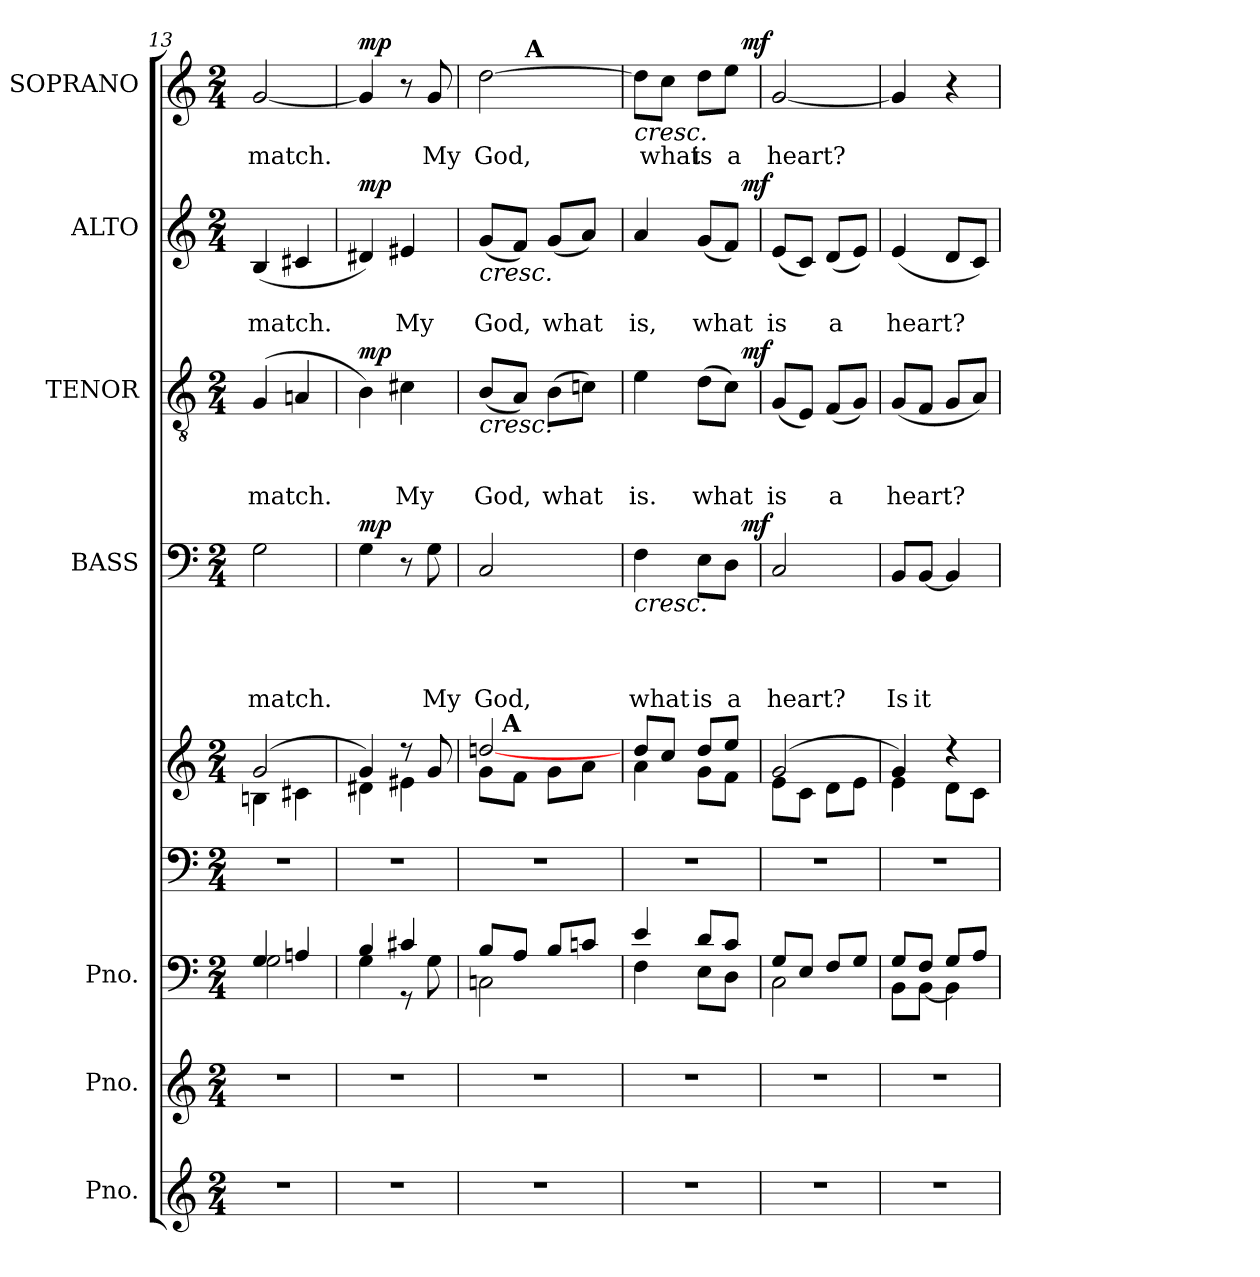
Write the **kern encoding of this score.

**kern	**kern	**kern	**kern	**kern	**kern	**text	**text	**text	**text	**dynam	**kern	**text	**text	**text	**dynam	**kern	**text	**text	**dynam	**kern	**text	**dynam
*part9	*part8	*part7	*part6	*part5	*part4	*part4	*part4	*part4	*part4	*part4	*part3	*part3	*part3	*part3	*part3	*part2	*part2	*part2	*part2	*part1	*part1	*part1
*staff9	*staff8	*staff7	*staff6	*staff5	*staff4	*staff4	*staff4	*staff4	*staff4	*staff4	*staff3	*staff3	*staff3	*staff3	*staff3	*staff2	*staff2	*staff2	*staff2	*staff1	*staff1	*staff1
*I"Pno.	*I"Pno.	*I"Pno.	*	*	*I"BASS	*	*	*	*	*	*I"TENOR	*	*	*	*	*I"ALTO	*	*	*	*I"SOPRANO	*	*
*	*	*	*	*	*I'B.	*	*	*	*	*	*I'T.	*	*	*	*	*I'A.	*	*	*	*I'S.	*	*
*clefG2	*clefG2	*clefF4	*clefF4	*clefG2	*clefF4	*	*	*	*	*	*clefGv2	*	*	*	*	*clefG2	*	*	*	*clefG2	*	*
*k[]	*k[]	*k[]	*k[]	*k[]	*k[]	*	*	*	*	*	*k[]	*	*	*	*	*k[]	*	*	*	*k[]	*	*
*C:	*C:	*C:	*C:	*C:	*C:	*	*	*	*	*	*C:	*	*	*	*	*C:	*	*	*	*C:	*	*
*M2/4	*M2/4	*M2/4	*M2/4	*M2/4	*M2/4	*	*	*	*	*	*M2/4	*	*	*	*	*M2/4	*	*	*	*M2/4	*	*
=13	=13	=13	=13	=13	=13	=13	=13	=13	=13	=13	=13	=13	=13	=13	=13	=13	=13	=13	=13	=13	=13	=13
*	*	*^	*	*^	*	*	*	*	*	*	*	*	*	*	*	*	*	*	*	*	*	*
!	!	!	!	!	!	!	!	!	!	!	!LO:LY:b	!	!	!	!	!LO:LY:b	!	!	!	!LO:LY:b	!	!	!LO:LY:b	!
2r	2r	4G/	2G\	2r	(2g/	4Bn\	2G\	.	.	.	match.	.	(4G/	.	.	match.	.	(<4B/	.	match.	.	[<2g/	match.	.
.	.	4An/	.	.	.	4c#X\	.	.	.	.	.	.	4An/	.	.	.	.	4c#X/	.	.	.	.	.	.
=14	=14	=14	=14	=14	=14	=14	=14	=14	=14	=14	=14	=14	=14	=14	=14	=14	=14	=14	=14	=14	=14	=14	=14	=14
!	!	!	!	!	!	!	!	!	!	!	!	!LO:DY:a	!	!	!	!	!LO:DY:a	!	!	!	!LO:DY:a	!	!	!LO:DY:a
2r	2r	4B/	4G\	2r	4g/)	4d#X\	4G\	.	.	.	.	mp	4B\)	.	.	.	mp	4d#X/)	.	.	mp	4g/]	.	mp
!	!	!	!	!	!	!	!	!	!	!	!	!	!	!	!	!LO:LY:b	!	!	!	!LO:LY:b	!	!	!	!
.	.	8rGG	4c#X/	.	8rdd	4e#X\	8r	.	.	.	.	.	4c#X\	.	.	My	.	4e#X/	.	My	.	8r	.	.
!	!	!	!	!	!	!	!	!	!	!	!LO:LY:b	!	!	!	!	!	!	!	!	!	!	!	!LO:LY:b	!
.	.	8G\	.	.	8g/	.	8G\	.	.	.	My	.	.	.	.	.	.	.	.	.	.	8g/	My	.
!!LO:PB:g=z
=15	=15	=15	=15	=15	=15	=15	=15	=15	=15	=15	=15	=15	=15	=15	=15	=15	=15	=15	=15	=15	=15	=15	=15	=15
*	*	*	*	*	*	*^	*	*	*	*	*	*	*	*	*	*	*	*	*	*	*	*	*	*
!	!	!	!	!	!	!	!	!	!	!	!	!LO:LY:b	!	!	!	!	!LO:LY:b	!LO:HP:b	!	!	!LO:LY:b	!LO:HP:b	!	!LO:LY:b	!
*	*	*	*	*	*	*	*	*	*	*	*	*	*	*	*	*	*	*	*	*	*	*	*^	*	*
2r	2r	8B/L	2Cn\	2r	16.ryy	[>2ddn/	8g\L	2C/	.	.	.	God,	.	(<8B/L	.	.	God,	<	(<8g/L	.	God,	<	[>2dd\	8ryy	God,	.
!	!	!	!	!	!LO:TX:a:B:t=A	!	!	!	!	!	!	!	!	!	!	!	!	!	!	!	!	!	!	!	!	!
.	.	.	.	.	4ryy	.	.	.	.	.	.	.	.	.	.	.	.	.	.	.	.	.	.	.	.	.
.	.	8A/J	.	.	.	.	8f\J	.	.	.	.	.	.	8A/J)	.	.	.	.	8f/J)	.	.	.	.	32ryy	.	.
!	!	!	!	!	!	!	!	!	!	!	!	!	!	!	!	!	!	!	!	!	!	!	!	!LO:TX:a:B:t=A	!	!
.	.	.	.	.	.	.	.	.	.	.	.	.	.	.	.	.	.	.	.	.	.	.	.	4ryy	.	.
!	!	!	!	!	!	!	!	!	!	!	!	!	!	!	!	!	!LO:LY:b	!	!	!	!LO:LY:b	!	!	!	!	!
.	.	8B/L	.	.	.	.	8g\L	.	.	.	.	.	.	(>8B\L	.	.	what	.	(<8g/L	.	what	.	.	.	.	.
.	.	.	.	.	8ryy	.	.	.	.	.	.	.	.	.	.	.	.	.	.	.	.	.	.	.	.	.
.	.	8cn/J	.	.	.	.	8a\J	.	.	.	.	.	.	8cn\J)	.	.	.	.	8a/J)	.	.	.	.	.	.	.
.	.	.	.	.	.	.	.	.	.	.	.	.	.	.	.	.	.	.	.	.	.	.	.	16.ryy	.	.
.	.	.	.	.	32ryy	.	.	.	.	.	.	.	.	.	.	.	.	.	.	.	.	.	.	.	.	.
*	*	*	*	*	*	*v	*v	*	*	*	*	*	*	*	*	*	*	*	*	*	*	*	*	*	*	*
=16	=16	=16	=16	=16	=16	=16	=16	=16	=16	=16	=16	=16	=16	=16	=16	=16	=16	=16	=16	=16	=16	=16	=16	=16	=16
!	!	!	!	!	!	!	!	!	!	!	!LO:LY:b	!LO:HP:b	!	!	!	!LO:LY:b	!	!	!	!LO:LY:b	!	!	!	!	!LO:HP:b
*	*	*	*	*	*	*	*^	*	*	*	*	*	*^	*	*	*	*	*^	*	*	*	*	*	*	*
2r	2r	4e/	4F\	2r	8dd/L	4a\	4F\	4..ryy	.	.	.	what	<	4e\	4..ryy	.	.	is.	.	4a/	4..ryy	.	is,	.	8dd\L]	4..ryy	.	<
!	!	!	!	!	!	!	!	!	!	!	!	!	!	!	!	!	!	!	!	!	!	!	!	!	!	!	!LO:LY:b	!
.	.	.	.	.	8cc/J	.	.	.	.	.	.	.	.	.	.	.	.	.	.	.	.	.	.	.	8cc\J	.	what	.
!	!	!	!	!	!	!	!	!	!	!	!	!LO:LY:b	!	!	!	!	!	!LO:LY:b	!	!	!	!	!LO:LY:b	!	!	!	!LO:LY:b	!
.	.	8d/L	8E\L	.	8dd/L	8g\L	8E\L	.	.	.	.	is	.	(>8d\L	.	.	.	what	.	(<8g/L	.	.	what	.	8dd\L	.	is	.
!	!	!	!	!	!	!	!	!	!	!	!	!LO:LY:b	!	!	!	!	!	!	!	!	!	!	!	!	!	!	!LO:LY:b	!
.	.	8c/J	8D\J	.	8ee/J	8f\J	8D\J	.	.	.	.	a	.	8c\J)	.	.	.	.	.	8f/J)	.	.	.	.	8ee\J	.	a	.
!	!	!	!	!	!	!	!	!	!	!	!	!	!LO:DY:a	!	!	!	!	!	!LO:DY:a	!	!	!	!	!LO:DY:a	!	!	!	!LO:DY:a
.	.	.	.	.	.	.	.	16ryy	.	.	.	.	mf	.	16ryy	.	.	.	mf	.	16ryy	.	.	mf	.	16ryy	.	mf
*	*	*v	*v	*	*v	*v	*	*	*	*	*	*	*	*	*	*	*	*	*	*	*	*	*	*	*	*	*	*
.	.	.	.	.	.	.	.	.	.	.	[	.	.	.	.	.	[	.	.	.	.	[	.	.	.	[
=17	=17	=17	=17	=17	=17	=17	=17	=17	=17	=17	=17	=17	=17	=17	=17	=17	=17	=17	=17	=17	=17	=17	=17	=17	=17	=17
*	*	*^	*	*^	*	*	*	*	*	*	*	*	*	*	*	*	*	*	*	*	*	*	*	*	*	*
!	!	!	!	!	!	!	!	!	!	!	!	!LO:LY:b	!	!	!	!	!	!LO:LY:b	!	!	!	!	!LO:LY:b	!	!	!	!LO:LY:b	!
*	*	*	*	*	*	*	*v	*v	*	*	*	*	*	*	*	*	*	*	*	*v	*v	*	*	*	*v	*v	*	*
*	*	*	*	*	*	*	*	*	*	*	*	*	*v	*v	*	*	*	*	*	*	*	*	*	*	*
2r	2r	8G/L	2C\	2r	(2g/	8e\L	2C/	.	.	.	heart?	.	(<8G/L	.	.	is	.	(<8e/L	.	is	.	[<2g/	heart?	.
.	.	8E/J	.	.	.	8c\J	.	.	.	.	.	.	8E/J)	.	.	.	.	8c/J)	.	.	.	.	.	.
!	!	!	!	!	!	!	!	!	!	!	!	!	!	!	!	!LO:LY:b	!	!	!	!LO:LY:b	!	!	!	!
.	.	8F/L	.	.	.	8d\L	.	.	.	.	.	.	(<8F/L	.	.	a	.	(<8d/L	.	a	.	.	.	.
.	.	8G/J	.	.	.	8e\J	.	.	.	.	.	.	8G/J)	.	.	.	.	8e/J)	.	.	.	.	.	.
=18	=18	=18	=18	=18	=18	=18	=18	=18	=18	=18	=18	=18	=18	=18	=18	=18	=18	=18	=18	=18	=18	=18	=18	=18
!	!	!	!	!	!	!	!	!	!	!	!LO:LY:b	!	!	!	!	!LO:LY:b	!	!	!	!LO:LY:b	!	!	!	!
2r	2r	8G/L	8BB\L	2r	4g/)	4e\	8BB/L	.	.	.	Is	.	(<8G/L	.	.	heart?	.	(<4e/	.	heart?	.	4g/]	.	.
!	!	!	!	!	!	!	!	!	!	!	!LO:LY:b	!	!	!	!	!	!	!	!	!	!	!	!	!
.	.	8F/J	[<8BB\J	.	.	.	[<8BB/J	.	.	.	it	.	8F/J	.	.	.	.	.	.	.	.	.	.	.
.	.	8G/L	4BB\]	.	4rdd	8d\L	4BB/]	.	.	.	.	.	8G/L	.	.	.	.	8d/L	.	.	.	4r	.	.
.	.	8A/J	.	.	.	8c\J	.	.	.	.	.	.	8A/J)	.	.	.	.	8c/J)	.	.	.	.	.	.
*	*	*v	*v	*	*v	*v	*	*	*	*	*	*	*	*	*	*	*	*	*	*	*	*	*	*
=	=	=	=	=	=	=	=	=	=	=	=	=	=	=	=	=	=	=	=	=	=	=
*-	*-	*-	*-	*-	*-	*-	*-	*-	*-	*-	*-	*-	*-	*-	*-	*-	*-	*-	*-	*-	*-	*-
